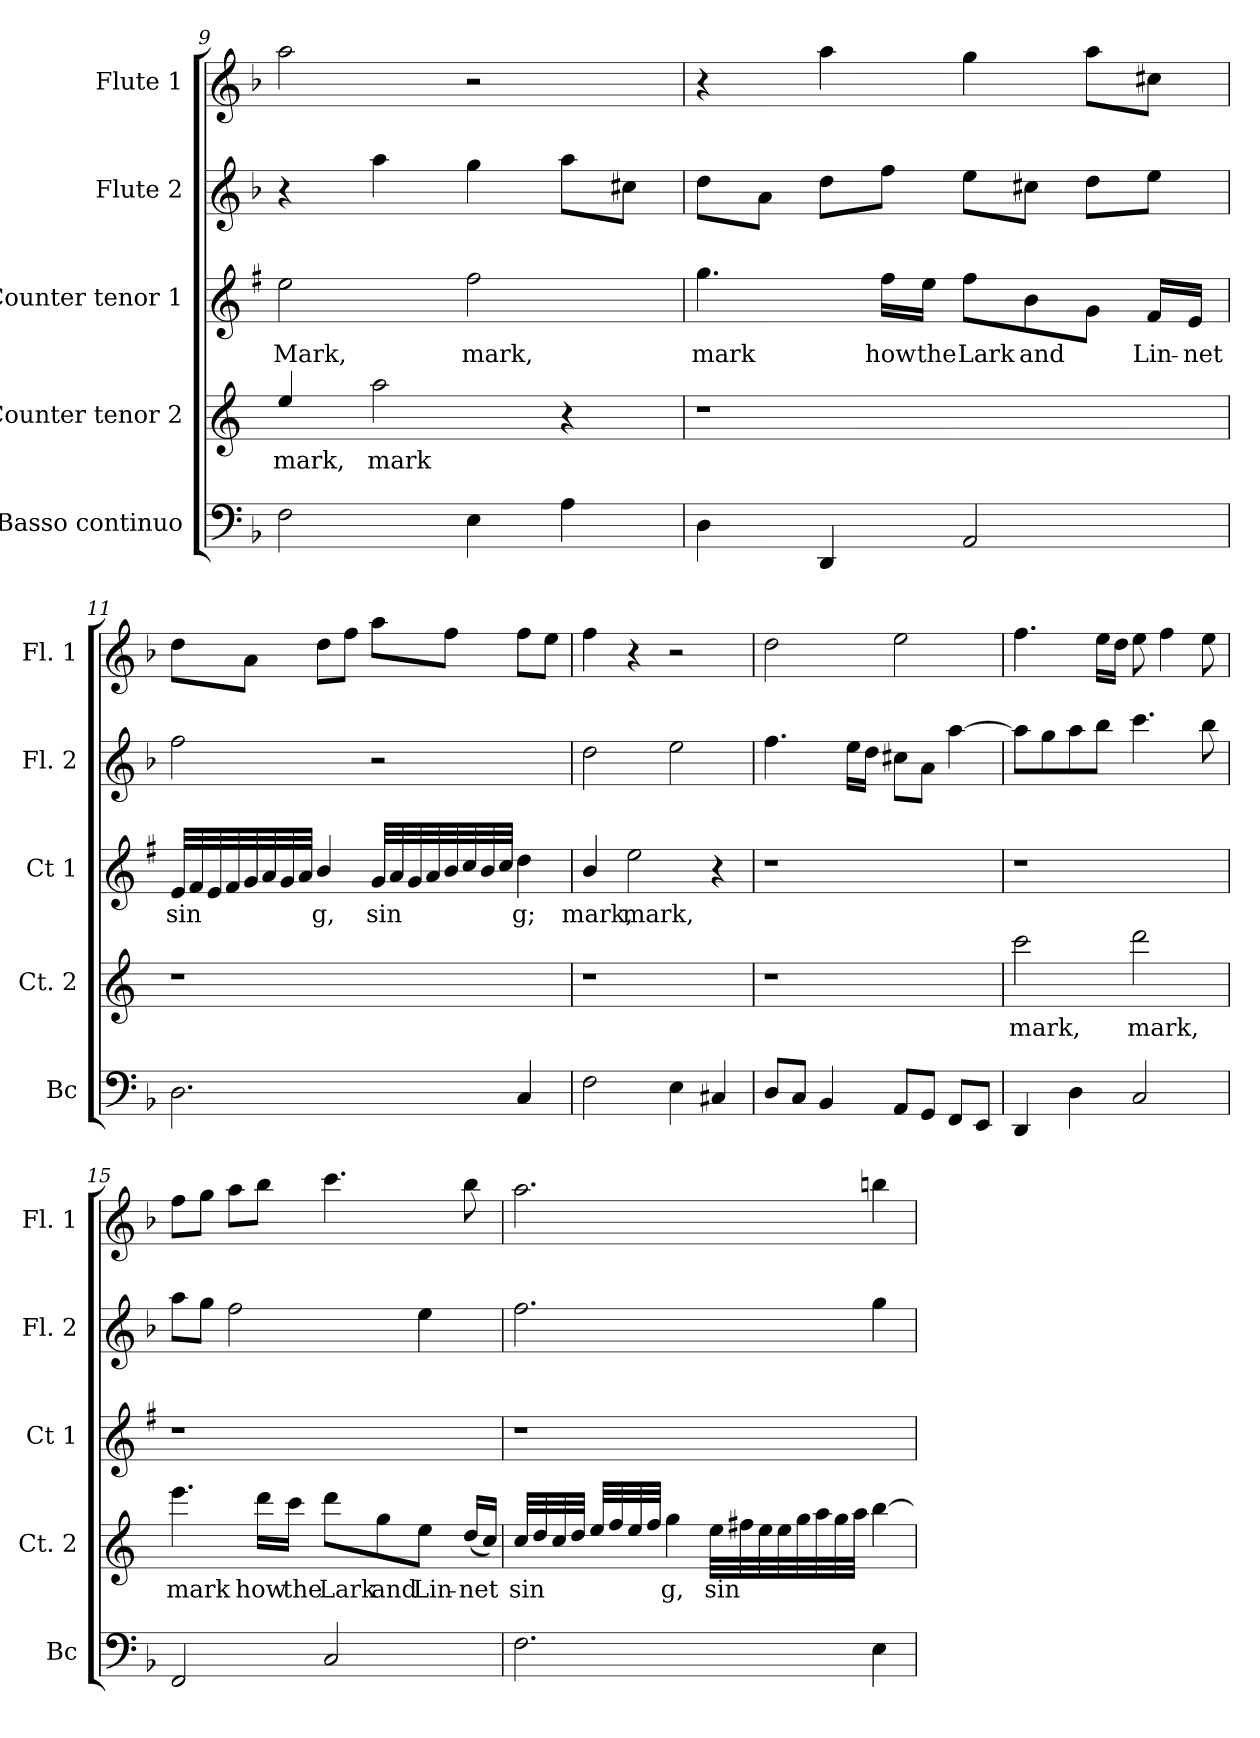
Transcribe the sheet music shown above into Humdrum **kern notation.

**kern	**kern	**text	**kern	**text	**kern	**kern
*part5	*part4	*part4	*part3	*part3	*part2	*part1
*staff5	*staff4	*staff4	*staff3	*staff3	*staff2	*staff1
*I"Basso continuo	*I"Counter tenor 2	*	*I"Counter tenor 1	*	*I"Flute 2	*I"Flute 1
*I'Bc	*I'Ct. 2	*	*I'Ct 1	*	*I'Fl. 2	*I'Fl. 1
*clefF4	*clefG2	*	*clefG2	*	*clefG2	*clefG2
*	*ITrd4c7	*	*ITrd1c2	*	*	*
*k[b-]	*k[b-]	*	*k[b-]	*	*k[b-]	*k[b-]
*F:	*F:	*	*F:	*	*F:	*F:
=9	=9	=9	=9	=9	=9	=9
!	!	!LO:LY:b	!	!LO:LY:b	!	!
2F\	4a/	mark,	2dd\	Mark,	4r	2aa\
!	!	!LO:LY:b	!	!	!	!
.	2dd\	mark	.	.	4aa\	.
!	!	!	!	!LO:LY:b	!	!
4E\	.	.	2ee\	mark,	4gg\	2r
4A\	4r	.	.	.	8aa\L	.
.	.	.	.	.	8cc#X\J	.
!!LO:PB:g=z
=10	=10	=10	=10	=10	=10	=10
!	!	!	!	!LO:LY:b	!	!
4D\	1r	.	4.ff\	mark	8dd\L	4r
.	.	.	.	.	8a\J	.
4DD/	.	.	.	.	8dd\L	4aa\
!	!	!	!	!LO:LY:b	!	!
.	.	.	16ee\LL	how	8ff\J	.
!	!	!	!	!LO:LY:b	!	!
.	.	.	16dd\JJ	the	.	.
!	!	!	!	!LO:LY:b	!	!
2AA/	.	.	8ee\L	Lark	8ee\L	4gg\
!	!	!	!	!LO:LY:b	!	!
.	.	.	8a\	and	8cc#X\J	.
.	.	.	8f\J	.	8dd\L	8aa\L
!	!	!	!	!LO:LY:b	!	!
.	.	.	16e/LL	Lin-	8ee\J	8cc#X\J
!	!	!	!	!LO:LY:b	!	!
.	.	.	16d/JJ	-net	.	.
=11	=11	=11	=11	=11	=11	=11
!	!	!	!	!LO:LY:b	!	!
2.D\	1r	.	32d/LLL	sin	2ff\	8dd\L
.	.	.	32e/	.	.	.
.	.	.	32d/	.	.	.
.	.	.	32e/	.	.	.
.	.	.	32f/	.	.	8a\J
.	.	.	32g/	.	.	.
.	.	.	32f/	.	.	.
.	.	.	32g/JJJ	.	.	.
!	!	!	!	!LO:LY:b	!	!
.	.	.	4a/	g,	.	8dd\L
.	.	.	.	.	.	8ff\J
!	!	!	!	!LO:LY:b	!	!
.	.	.	32f/LLL	sin	2r	8aa\L
.	.	.	32g/	.	.	.
.	.	.	32f/	.	.	.
.	.	.	32g/	.	.	.
.	.	.	32a/	.	.	8ff\J
.	.	.	32b-/	.	.	.
.	.	.	32a/	.	.	.
.	.	.	32b-/JJJ	.	.	.
!	!	!	!	!LO:LY:b	!	!
4C/	.	.	4cc\	g;	.	8ff\L
.	.	.	.	.	.	8ee\J
=12	=12	=12	=12	=12	=12	=12
!	!	!	!	!LO:LY:b	!	!
2F\	1r	.	4a/	mark,	2dd\	4ff\
!	!	!	!	!LO:LY:b	!	!
.	.	.	2dd\	mark,	.	4r
4E\	.	.	.	.	2ee\	2r
4C#X/	.	.	4r	.	.	.
!!LO:LB:g=z
=13	=13	=13	=13	=13	=13	=13
8D/L	1r	.	1r	.	4.ff\	2dd\
8C/J	.	.	.	.	.	.
4BB-/	.	.	.	.	.	.
.	.	.	.	.	16ee\LL	.
.	.	.	.	.	16dd\JJ	.
8AA/L	.	.	.	.	8cc#X\L	2ee\
8GG/J	.	.	.	.	8a\J	.
8FF/L	.	.	.	.	[4aa\	.
8EE/J	.	.	.	.	.	.
=14	=14	=14	=14	=14	=14	=14
!	!	!LO:LY:b	!	!	!	!
4DD/	2ff\	mark,	1r	.	8aa\L]	4.ff\
.	.	.	.	.	8gg\	.
4D\	.	.	.	.	8aa\	.
.	.	.	.	.	8bb-\J	16ee\LL
.	.	.	.	.	.	16dd\JJ
!	!	!LO:LY:b	!	!	!	!
2C/	2gg\	mark,	.	.	4.ccc\	8ee\
.	.	.	.	.	.	4ff\
.	.	.	.	.	8bb-\	8ee\
=15	=15	=15	=15	=15	=15	=15
!	!	!LO:LY:b	!	!	!	!
2FF/	4.aa\	mark	1r	.	8aa\L	8ff\L
.	.	.	.	.	8gg\J	8gg\J
.	.	.	.	.	2ff\	8aa\L
!	!	!LO:LY:b	!	!	!	!
.	16gg\LL	how	.	.	.	8bb-\J
!	!	!LO:LY:b	!	!	!	!
.	16ff\JJ	the	.	.	.	.
!	!	!LO:LY:b	!	!	!	!
2C/	8gg\L	Lark	.	.	.	4.ccc\
!	!	!LO:LY:b	!	!	!	!
.	8cc\	and	.	.	.	.
!	!	!LO:LY:b	!	!	!	!
.	8a\J	Lin-	.	.	4ee\	.
!	!	!LO:LY:b	!	!	!	!
.	(<16g/LL	-net	.	.	.	8bb-\
.	16f/JJ)	.	.	.	.	.
!!LO:LB:g=z
=16	=16	=16	=16	=16	=16	=16
!	!	!LO:LY:b	!	!	!	!
2.F\	32f/LLL	sin	1r	.	2.ff\	2.aa\
.	32g/	.	.	.	.	.
.	32f/	.	.	.	.	.
.	32g/JJJ	.	.	.	.	.
.	32a/LLL	.	.	.	.	.
.	32b-/	.	.	.	.	.
.	32a/	.	.	.	.	.
.	32b-/JJJ	.	.	.	.	.
!	!	!LO:LY:b	!	!	!	!
.	4cc\	g,	.	.	.	.
!	!	!LO:LY:b	!	!	!	!
.	32a\LLL	sin	.	.	.	.
.	32bn\	.	.	.	.	.
.	32a\	.	.	.	.	.
.	32a\	.	.	.	.	.
.	32cc\	.	.	.	.	.
.	32dd\	.	.	.	.	.
.	32cc\	.	.	.	.	.
.	32dd\JJJ	.	.	.	.	.
4E\	[4ee\	.	.	.	4gg\	4bbn\
=	=	=	=	=	=	=
*-	*-	*-	*-	*-	*-	*-
